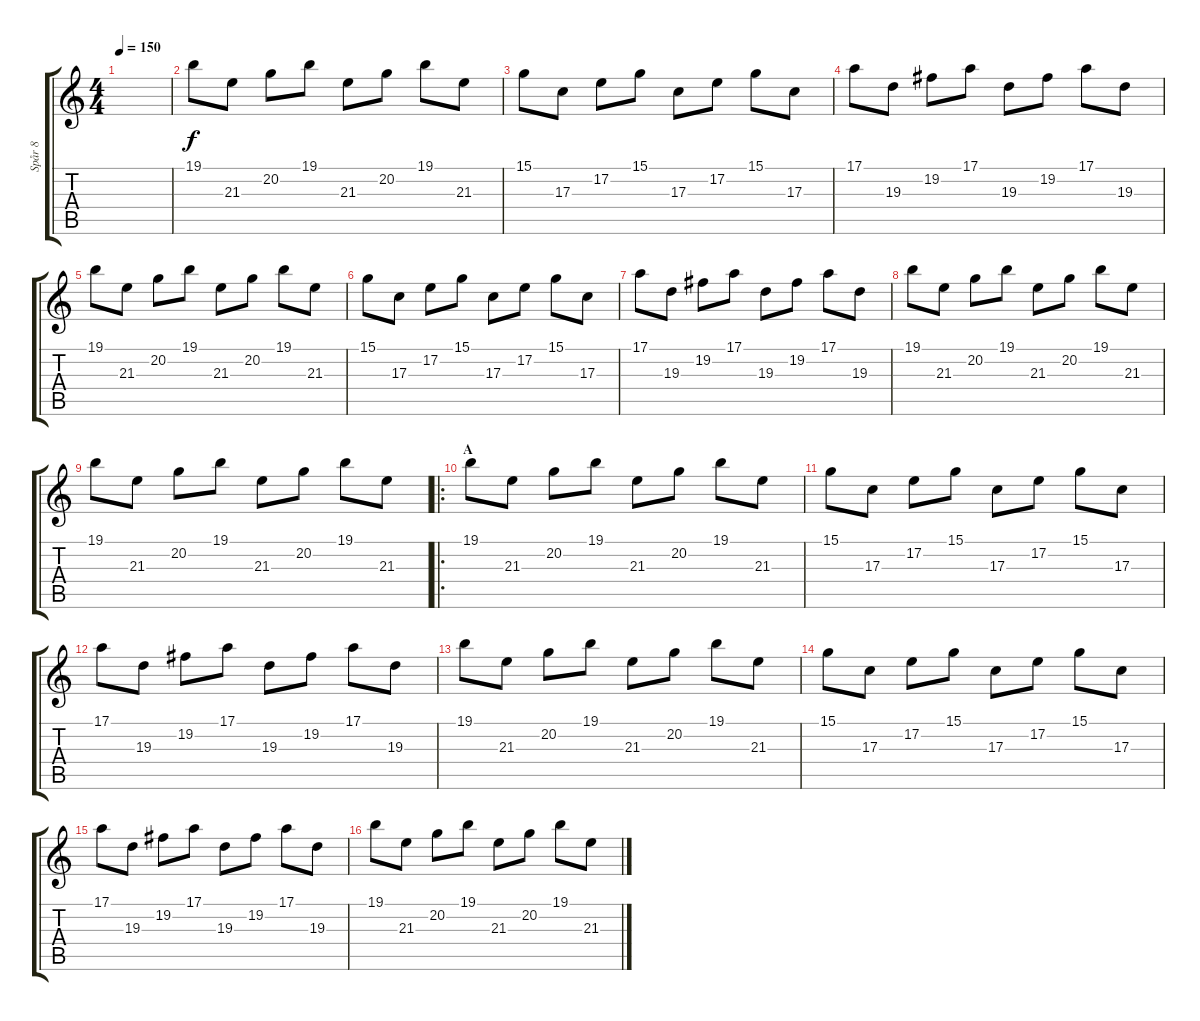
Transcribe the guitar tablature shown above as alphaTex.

\track ("Spår 8" "Spår 8") {instrument pizzicatostrings}
\staff {score tabs}
\tuning (E4 B3 G3 D3 A2 E2) {hide}
\ts (4 4)
\tempo 150
\clef g2
\ks c
|
\section ("" "")
19.1.8 21.3.8 20.2.8 19.1.8 21.3.8 20.2.8 19.1.8 21.3.8 |
15.1.8 17.3.8 17.2.8 15.1.8 17.3.8 17.2.8 15.1.8 17.3.8 |
17.1.8 19.3.8 19.2.8 17.1.8 19.3.8 19.2.8 17.1.8 19.3.8 |
19.1.8 21.3.8 20.2.8 19.1.8 21.3.8 20.2.8 19.1.8 21.3.8 |
15.1.8 17.3.8 17.2.8 15.1.8 17.3.8 17.2.8 15.1.8 17.3.8 |
17.1.8 19.3.8 19.2.8 17.1.8 19.3.8 19.2.8 17.1.8 19.3.8 |
19.1.8 21.3.8 20.2.8 19.1.8 21.3.8 20.2.8 19.1.8 21.3.8 |
19.1.8 21.3.8 20.2.8 19.1.8 21.3.8 20.2.8 19.1.8 21.3.8 |
\ro
\section ("" "A")
19.1.8{volume 8} 21.3.8 20.2.8 19.1.8 21.3.8 20.2.8 19.1.8 21.3.8 |
15.1.8 17.3.8 17.2.8 15.1.8 17.3.8 17.2.8 15.1.8 17.3.8 |
17.1.8 19.3.8 19.2.8 17.1.8 19.3.8 19.2.8 17.1.8 19.3.8 |
19.1.8 21.3.8 20.2.8 19.1.8 21.3.8 20.2.8 19.1.8 21.3.8 |
15.1.8 17.3.8 17.2.8 15.1.8 17.3.8 17.2.8 15.1.8 17.3.8 |
17.1.8 19.3.8 19.2.8 17.1.8 19.3.8 19.2.8 17.1.8 19.3.8 |
19.1.8 21.3.8 20.2.8 19.1.8 21.3.8 20.2.8 19.1.8 21.3.8
